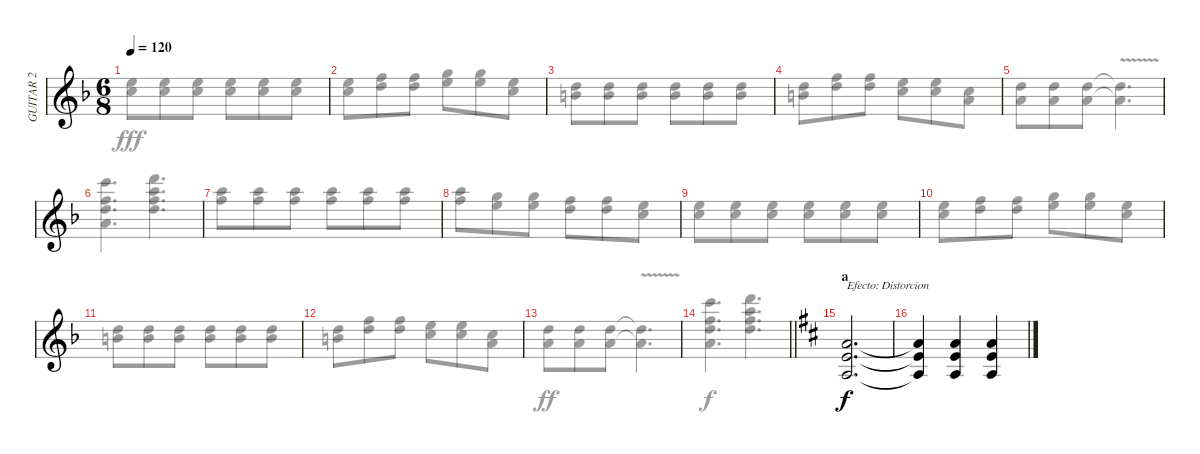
\track ("GUITAR 2" "GUITAR 2") {instrument acousticguitarnylon}
\staff {score}
\tuning (E4 B3 G3 D3 A2 E2) {hide}
\voice
\ts (6 8)
\tempo 120
\clef g2
\ks f
|
|
|
|
|
|
|
|
|
|
|
|
|
\barLineRight lightlight
|
\section ("" "a")
\ks d
(2.3 2.4 0.5).2{d txt "Efecto: Distorcion" volume 7 instrument distortionguitar} |
(2.3{t} 2.4{t} 0.5{t}).4 (2.3 2.4 0.5).4 (2.3 2.4 0.5).4
\voice
\clef g2
\ottava regular
\simile none
\ks f
(5.2 5.3).8{dy fff} (5.2 5.3).8 (5.2 5.3).8 (5.2 5.3).8 (5.2 5.3).8 (5.2 5.3).8 |
(5.2 5.3).8 (6.2 7.3).8 (6.2 7.3).8 (8.2 9.3).8 (8.2 9.3).8 (5.2 5.3).8 |
(3.2 4.3).8 (3.2 4.3).8 (3.2 4.3).8 (3.2 4.3).8 (3.2 4.3).8 (3.2 4.3).8 |
(3.2 4.3).8 (6.2 7.3).8 (6.2 7.3).8 (5.2 5.3).8 (5.2 5.3).8 (1.2 2.3).8 |
(3.2 2.3).8 (3.2 2.3).8 (3.2 2.3).8 (3.2{v t} 2.3{t}).4{d} |
(8.1 6.2 7.3 7.4).4{d bd 480} (10.1 10.2 10.3 12.4).4{d} |
(5.1 6.2).8 (5.1 6.2).8 (5.1 6.2).8 (5.1 6.2).8 (5.1 6.2).8 (5.1 6.2).8 |
(5.1 6.2).8 (3.1 5.2).8 (3.1 5.2).8 (1.1 3.2).8 (1.1 3.2).8 (5.2 5.3).8 |
(5.2 5.3).8 (5.2 5.3).8 (5.2 5.3).8 (5.2 5.3).8 (5.2 5.3).8 (5.2 5.3).8 |
(5.2 5.3).8 (6.2 7.3).8 (6.2 7.3).8 (8.2 9.3).8 (8.2 9.3).8 (5.2 5.3).8 |
(3.2 4.3).8 (3.2 4.3).8 (3.2 4.3).8 (3.2 4.3).8 (3.2 4.3).8 (3.2 4.3).8 |
(3.2 4.3).8 (6.2 7.3).8 (6.2 7.3).8 (5.2 5.3).8 (5.2 5.3).8 (1.2 2.3).8 |
(3.2 2.3).8{dy ff} (3.2 2.3).8 (3.2 2.3).8 (3.2{v t} 2.3{t}).4{d} |
\barLineRight lightlight
(8.1 6.2 7.3 7.4).4{d bd 480 dy f} (10.1 10.2 10.3 12.4).4{d} |
\ks d
|
